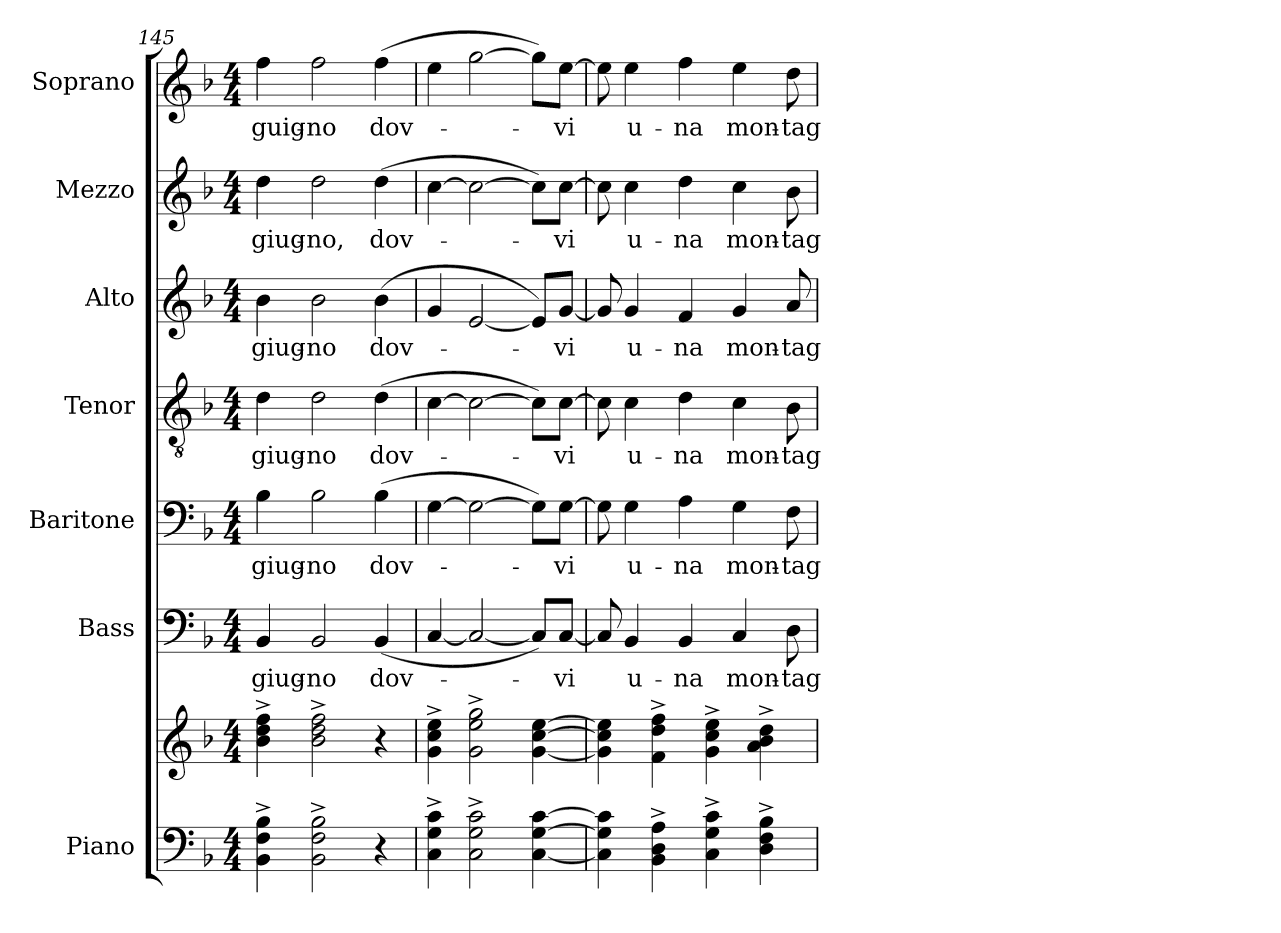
**kern	**kern	**kern	**text	**kern	**text	**kern	**text	**kern	**text	**kern	**text	**kern	**text
*part7	*part7	*part6	*part6	*part5	*part5	*part4	*part4	*part3	*part3	*part2	*part2	*part1	*part1
*staff8	*staff7	*staff6	*staff6	*staff5	*staff5	*staff4	*staff4	*staff3	*staff3	*staff2	*staff2	*staff1	*staff1
*I"Piano	*	*I"Bass	*	*I"Baritone	*	*I"Tenor	*	*I"Alto	*	*I"Mezzo	*	*I"Soprano	*
*I'Pno.	*	*I'B.	*	*I'Bar.	*	*I'T.	*	*I'A.	*	*I'M.	*	*I'S.	*
*clefF4	*clefG2	*clefF4	*	*clefF4	*	*clefGv2	*	*clefG2	*	*clefG2	*	*clefG2	*
*	*	*	*	*	*	*ITrd7c12	*	*	*	*	*	*	*
*k[b-]	*k[b-]	*k[b-]	*	*k[b-]	*	*k[b-]	*	*k[b-]	*	*k[b-]	*	*k[b-]	*
*F:	*F:	*F:	*	*F:	*	*F:	*	*F:	*	*F:	*	*F:	*
*M4/4	*M4/4	*M4/4	*	*M4/4	*	*M4/4	*	*M4/4	*	*M4/4	*	*M4/4	*
=145	=145	=145	=145	=145	=145	=145	=145	=145	=145	=145	=145	=145	=145
!	!	!	!LO:LY:b:color=#000000	!	!	!	!	!	!	!	!	!	!
!	!	!	!	!	!LO:LY:b:color=#000000	!	!	!	!	!	!	!	!
!	!	!	!	!	!	!	!LO:LY:b:color=#000000	!	!	!	!	!	!
!	!	!	!	!	!	!	!	!	!LO:LY:b:color=#000000	!	!	!	!
!	!	!	!	!	!	!	!	!	!	!	!LO:LY:b:color=#000000	!	!
!	!	!	!	!	!	!	!	!	!	!	!	!	!LO:LY:b:color=#000000
4BB-i\^ 4Fi^ 4B-i^	4b-i\^ 4ddi^ 4ffi^	4BB-i/	giug-	4B-i\	giug-	4Di\	giug-	4b-i\	giug-	4ddi\	-giug-	4ffi\	guig-
!	!	!	!LO:LY:b:color=#000000	!	!	!	!	!	!	!	!	!	!
!	!	!	!	!	!LO:LY:b:color=#000000	!	!	!	!	!	!	!	!
!	!	!	!	!	!	!	!LO:LY:b:color=#000000	!	!	!	!	!	!
!	!	!	!	!	!	!	!	!	!LO:LY:b:color=#000000	!	!	!	!
!	!	!	!	!	!	!	!	!	!	!	!LO:LY:b:color=#000000	!	!
!	!	!	!	!	!	!	!	!	!	!	!	!	!LO:LY:b:color=#000000
2BB-i\^ 2Fi^ 2B-i^	2b-i\^ 2ddi^ 2ffi^	2BB-i/	-no	2B-i\	-no	2Di\	-no	2b-i\	-no	2ddi\	-no,	2ffi\	-no
!	!	!	!LO:LY:b:color=#000000	!	!	!	!	!	!	!	!	!	!
!	!	!	!	!	!LO:LY:b:color=#000000	!	!	!	!	!	!	!	!
!	!	!	!	!	!	!	!LO:LY:b:color=#000000	!	!	!	!	!	!
!	!	!	!	!	!	!	!	!	!LO:LY:b:color=#000000	!	!	!	!
!	!	!	!	!	!	!	!	!	!	!	!LO:LY:b:color=#000000	!	!
!	!	!	!	!	!	!	!	!	!	!	!	!	!LO:LY:b:color=#000000
4r	4r	(4BB-i/	dov-	(4B-i\	dov-	(4Di\	dov-	(4b-i\	dov-	(4ddi\	dov-	(4ffi\	dov-
=146	=146	=146	=146	=146	=146	=146	=146	=146	=146	=146	=146	=146	=146
4Ci\^ 4Gi^ 4ci^	4gi\^ 4cci^ 4eei^	[<4Ci/	.	[>4Gi\	.	[>4Ci\	.	4gi/	.	[>4cci\	.	4eei\	.
2Ci\^ 2Gi^ 2ci^	2gi\^ 2eei^ 2ggi^	2Ci/_<	.	2Gi\_>	.	2Ci\_>	.	[<2ei/	.	2cci\_>	.	[>2ggi\	.
[<4Ci\ [>4Gi [>4ci	[<4gi\ [>4cci [>4eei	8Ci/L])	.	8Gi\L])	.	8Ci\L])	.	8ei/L])	.	8cci\L])	.	8ggi\L])	.
!	!	!	!LO:LY:b:color=#000000	!	!	!	!	!	!	!	!	!	!
!	!	!	!	!	!LO:LY:b:color=#000000	!	!	!	!	!	!	!	!
!	!	!	!	!	!	!	!LO:LY:b:color=#000000	!	!	!	!	!	!
!	!	!	!	!	!	!	!	!	!LO:LY:b:color=#000000	!	!	!	!
!	!	!	!	!	!	!	!	!	!	!	!LO:LY:b:color=#000000	!	!
!	!	!	!	!	!	!	!	!	!	!	!	!	!LO:LY:b:color=#000000
.	.	[<8Ci/J	-vi	[>8Gi\J	-vi	[>8Ci\J	-vi	[<8gi/J	-vi	[>8cci\J	-vi	[>8eei\J	-vi
=147	=147	=147	=147	=147	=147	=147	=147	=147	=147	=147	=147	=147	=147
4Ci\] 4Gi] 4ci]	4gi\] 4cci] 4eei]	8Ci/]	.	8Gi\]	.	8Ci\]	.	8gi/]	.	8cci\]	.	8eei\]	.
!	!	!	!LO:LY:b:color=#000000	!	!	!	!	!	!	!	!	!	!
!	!	!	!	!	!LO:LY:b:color=#000000	!	!	!	!	!	!	!	!
!	!	!	!	!	!	!	!LO:LY:b:color=#000000	!	!	!	!	!	!
!	!	!	!	!	!	!	!	!	!LO:LY:b:color=#000000	!	!	!	!
!	!	!	!	!	!	!	!	!	!	!	!LO:LY:b:color=#000000	!	!
!	!	!	!	!	!	!	!	!	!	!	!	!	!LO:LY:b:color=#000000
.	.	4BB-i/	u-	4Gi\	u-	4Ci\	u-	4gi/	u-	4cci\	u-	4eei\	u-
4BB-i\^ 4Di^ 4Ai^	4fi\^ 4ddi^ 4ffi^	.	.	.	.	.	.	.	.	.	.	.	.
!	!	!	!LO:LY:b:color=#000000	!	!	!	!	!	!	!	!	!	!
!	!	!	!	!	!LO:LY:b:color=#000000	!	!	!	!	!	!	!	!
!	!	!	!	!	!	!	!LO:LY:b:color=#000000	!	!	!	!	!	!
!	!	!	!	!	!	!	!	!	!LO:LY:b:color=#000000	!	!	!	!
!	!	!	!	!	!	!	!	!	!	!	!LO:LY:b:color=#000000	!	!
!	!	!	!	!	!	!	!	!	!	!	!	!	!LO:LY:b:color=#000000
.	.	4BB-i/	-na	4Ai\	-na	4Di\	-na	4fi/	-na	4ddi\	-na	4ffi\	-na
4Ci\^ 4Gi^ 4ci^	4gi\^ 4cci^ 4eei^	.	.	.	.	.	.	.	.	.	.	.	.
!	!	!	!LO:LY:b:color=#000000	!	!	!	!	!	!	!	!	!	!
!	!	!	!	!	!LO:LY:b:color=#000000	!	!	!	!	!	!	!	!
!	!	!	!	!	!	!	!LO:LY:b:color=#000000	!	!	!	!	!	!
!	!	!	!	!	!	!	!	!	!LO:LY:b:color=#000000	!	!	!	!
!	!	!	!	!	!	!	!	!	!	!	!LO:LY:b:color=#000000	!	!
!	!	!	!	!	!	!	!	!	!	!	!	!	!LO:LY:b:color=#000000
.	.	4Ci/	mon-	4Gi\	mon-	4Ci\	mon-	4gi/	mon-	4cci\	mon-	4eei\	mon-
4Di\^ 4Fi^ 4B-i^	4ai\^ 4b-i^ 4ddi^	.	.	.	.	.	.	.	.	.	.	.	.
!	!	!	!LO:LY:b:color=#000000	!	!	!	!	!	!	!	!	!	!
!	!	!	!	!	!LO:LY:b:color=#000000	!	!	!	!	!	!	!	!
!	!	!	!	!	!	!	!LO:LY:b:color=#000000	!	!	!	!	!	!
!	!	!	!	!	!	!	!	!	!LO:LY:b:color=#000000	!	!	!	!
!	!	!	!	!	!	!	!	!	!	!	!LO:LY:b:color=#000000	!	!
!	!	!	!	!	!	!	!	!	!	!	!	!	!LO:LY:b:color=#000000
.	.	8Di\	-tag-	8Fi\	-tag-	8BB-i\	-tag-	8ai/	-tag-	8b-i\	-tag-	8ddi\	-tag-
=	=	=	=	=	=	=	=	=	=	=	=	=	=
*-	*-	*-	*-	*-	*-	*-	*-	*-	*-	*-	*-	*-	*-
